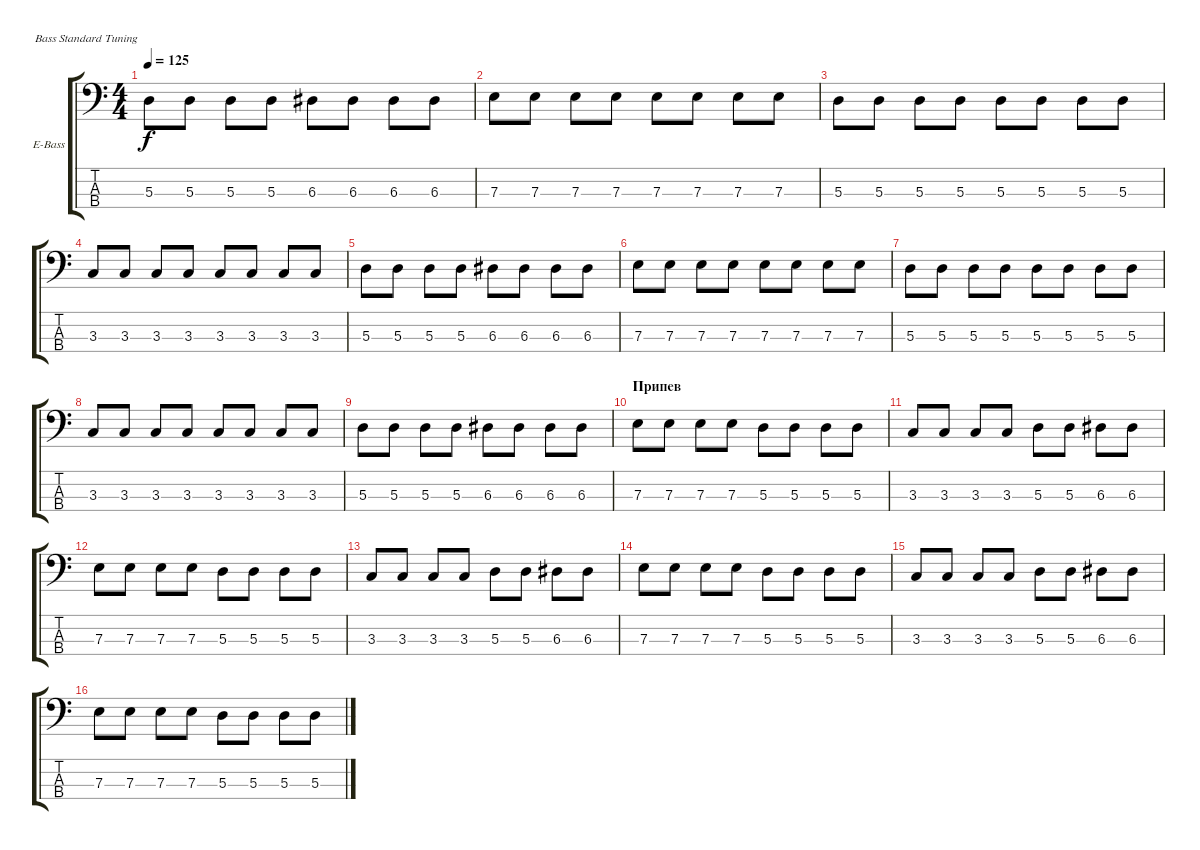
\defaultSystemsLayout 4
\bracketExtendMode groupsimilarinstruments
\firstSystemTrackNameOrientation horizontal
\otherSystemsTrackNameOrientation horizontal
\track ("Electric Bass" "E-Bass") {instrument electricbassfinger}
\staff {score tabs}
\tuning (G2 D2 A1 E1)
\ts (4 4)
\tempo 125
\clef f4
\ks c
5.3.8{dy f} 5.3.8 5.3.8 5.3.8 6.3.8 6.3.8 6.3.8 6.3.8 |
7.3.8 7.3.8 7.3.8 7.3.8 7.3.8 7.3.8 7.3.8 7.3.8 |
5.3.8 5.3.8 5.3.8 5.3.8 5.3.8 5.3.8 5.3.8 5.3.8 |
3.3.8 3.3.8 3.3.8 3.3.8 3.3.8 3.3.8 3.3.8 3.3.8 |
5.3.8 5.3.8 5.3.8 5.3.8 6.3.8 6.3.8 6.3.8 6.3.8 |
7.3.8 7.3.8 7.3.8 7.3.8 7.3.8 7.3.8 7.3.8 7.3.8 |
5.3.8 5.3.8 5.3.8 5.3.8 5.3.8 5.3.8 5.3.8 5.3.8 |
3.3.8 3.3.8 3.3.8 3.3.8 3.3.8 3.3.8 3.3.8 3.3.8 |
5.3.8 5.3.8 5.3.8 5.3.8 6.3.8 6.3.8 6.3.8 6.3.8 |
\section ("" "Припев")
7.3.8 7.3.8 7.3.8 7.3.8 5.3.8 5.3.8 5.3.8 5.3.8 |
3.3.8 3.3.8 3.3.8 3.3.8 5.3.8 5.3.8 6.3.8 6.3.8 |
7.3.8 7.3.8 7.3.8 7.3.8 5.3.8 5.3.8 5.3.8 5.3.8 |
3.3.8 3.3.8 3.3.8 3.3.8 5.3.8 5.3.8 6.3.8 6.3.8 |
7.3.8 7.3.8 7.3.8 7.3.8 5.3.8 5.3.8 5.3.8 5.3.8 |
3.3.8 3.3.8 3.3.8 3.3.8 5.3.8 5.3.8 6.3.8 6.3.8 |
7.3.8 7.3.8 7.3.8 7.3.8 5.3.8 5.3.8 5.3.8 5.3.8
